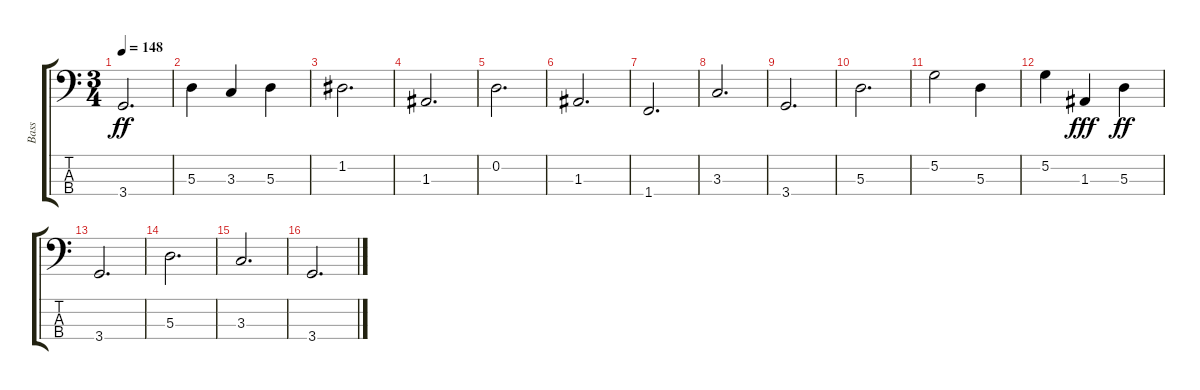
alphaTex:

\track ("Bass" "Bass") {instrument electricbassfinger}
\staff {score tabs}
\tuning (G2 D2 A1 E1) {hide}
\ts (3 4)
\tempo 148
\clef f4
\ks c
3.4.2{d dy ff} |
5.3.4 3.3.4 5.3.4 |
1.2.2{d} |
1.3.2{d} |
0.2.2{d} |
1.3.2{d} |
1.4.2{d} |
3.3.2{d} |
3.4.2{d} |
5.3.2{d} |
5.2.2 5.3.4 |
5.2.4 1.3.4{dy fff} 5.3.4{dy ff} |
3.4.2{d} |
5.3.2{d} |
3.3.2{d} |
3.4.2{d}
